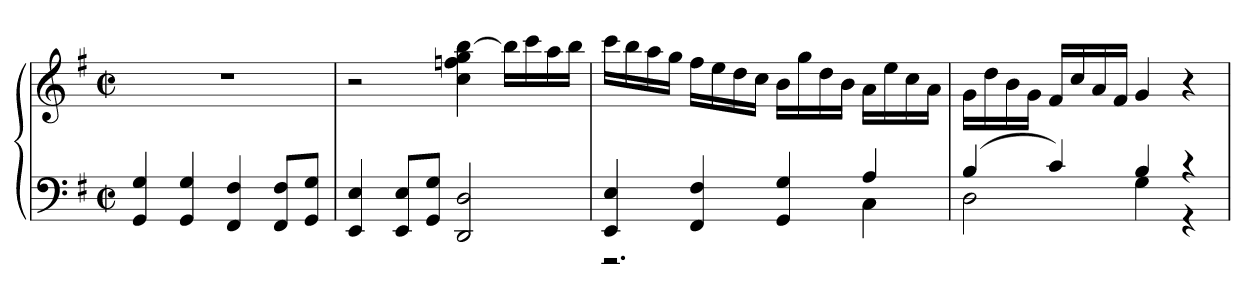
**kern	**kern
*part1	*part1
*staff2	*staff1
*clefF4	*clefG2
*k[f#]	*k[f#]
*G:	*G:
*M2/2	*M2/2
*met(c|)	*met(c|)
=	=
4GG 4G	1r
4GG 4G	.
4FF# 4F#	.
8FF# 8F#L	.
8GG 8GJ	.
=53	=53
4EE 4E	2r
8EE 8EL	.
8GG 8GJ	.
2DD 2D	4cc 4ffn 4gg [4bb
.	16bbLL]
.	16ccc
.	16aa
.	16bbJJ
=54	=54
*^	*
4EE 4E	2.r	16cccLL
.	.	16bb
.	.	16aa
.	.	16ggJJ
4FF# 4F#	.	16ff#LL
.	.	16ee
.	.	16dd
.	.	16ccJJ
4GG 4G	.	16bLL
.	.	16gg
.	.	16dd
.	.	16bJJ
4A	4C	16aLL
.	.	16ee
.	.	16cc
.	.	16aJJ
=55	=55	=55
(4B	2D	16gLL
.	.	16dd
.	.	16b
.	.	16gJJ
4c)	.	16f#LL
.	.	16cc
.	.	16a
.	.	16f#JJ
4B	4G	4g
4r	4r	4r
*v	*v	*
=	=
*-	*-
